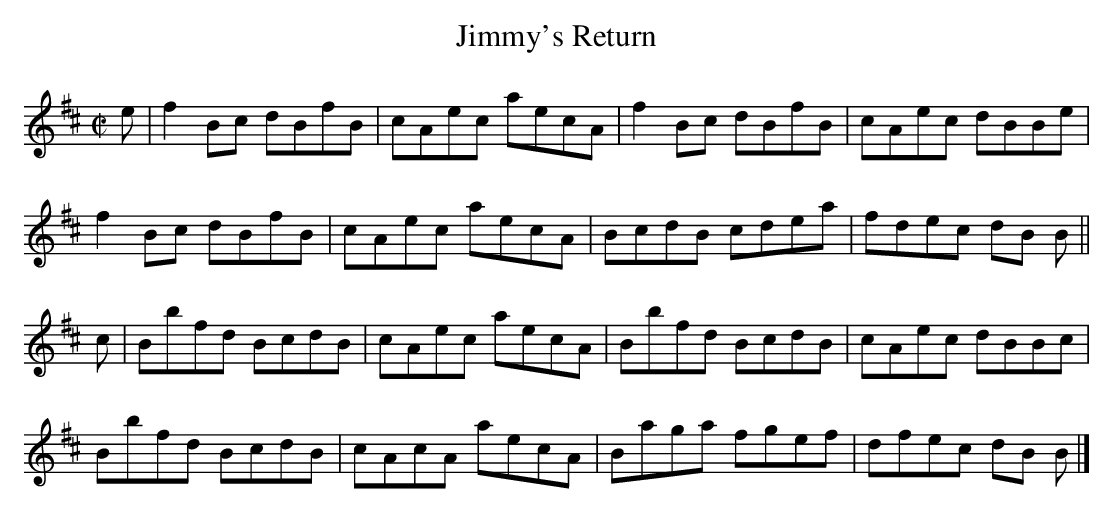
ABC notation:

X:1
T: Jimmy's Return
M: C|
L: 1/8
K: Bm
e | f2 Bc dBfB | cAec aecA | f2 Bc dBfB | cAec dBBe |
    f2 Bc dBfB | cAec aecA | BcdB  cdea | fdec dB B ||
c | Bbfd  BcdB | cAec aecA | Bbfd  BcdB | cAec dBBc |
    Bbfd  BcdB | cAcA aecA | Baga  fgef | dfec dB B |]
